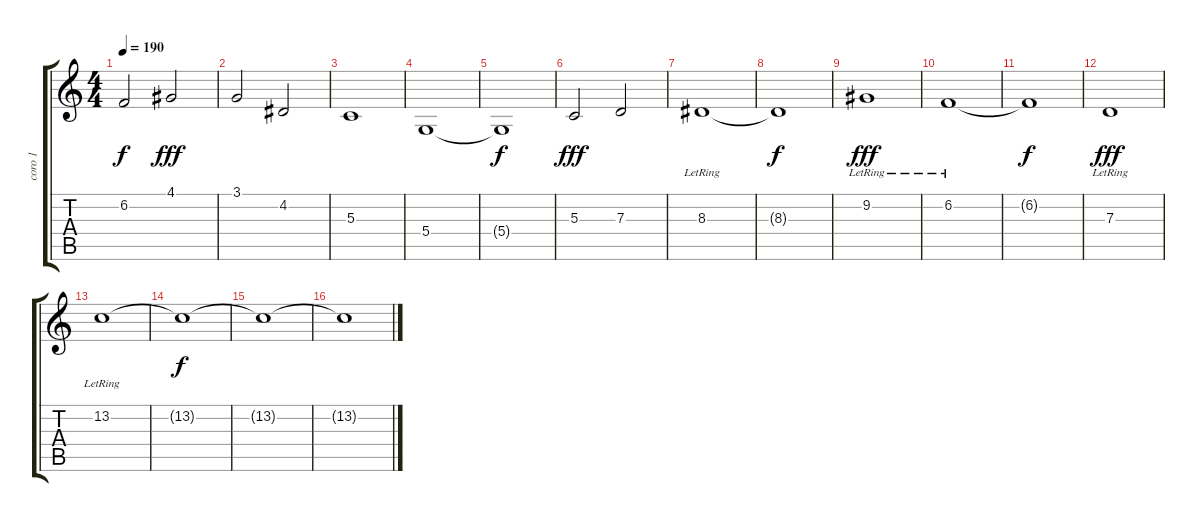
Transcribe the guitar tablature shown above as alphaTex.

\track ("coro 1" "coro 1") {instrument choiraahs}
\staff {score tabs}
\tuning (E4 B3 G3 D3 A2 E2) {hide}
\ts (4 4)
\tempo 190
\clef g2
\ks c
6.2{t}.2{dy f} 4.1.2{dy fff} |
3.1.2 4.2.2 |
5.3.1 |
5.4.1 |
5.4{t}.1{dy f} |
5.3.2{dy fff} 7.3.2 |
8.3{lr}.1 |
8.3{t}.1{dy f} |
9.2{lr}.1{dy fff} |
6.2{lr}.1 |
6.2{t}.1{dy f} |
7.3{lr}.1{dy fff} |
13.2{lr}.1 |
13.2{t}.1{dy f} |
13.2{t}.1 |
13.2{t}.1
